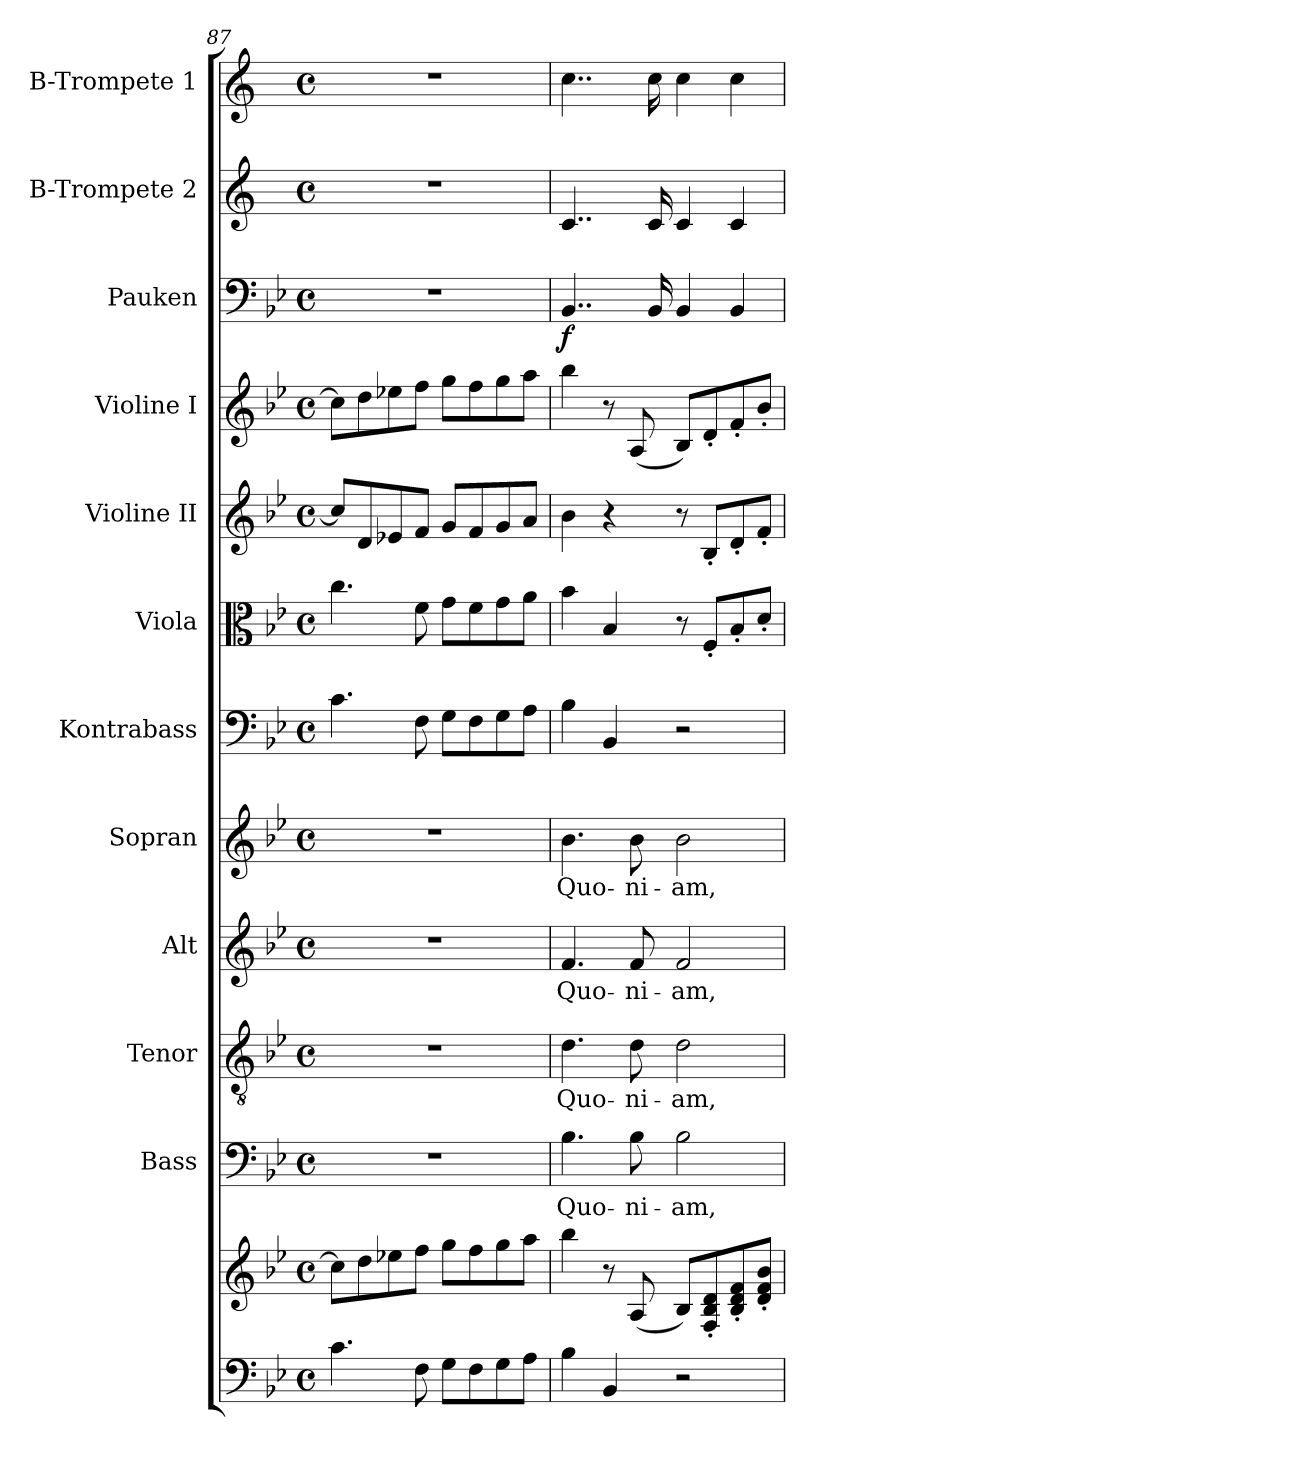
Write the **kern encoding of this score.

**kern	**kern	**kern	**text	**kern	**text	**kern	**text	**kern	**text	**kern	**kern	**kern	**kern	**kern	**dynam	**kern	**kern
*part12	*part12	*part11	*part11	*part10	*part10	*part9	*part9	*part8	*part8	*part7	*part6	*part5	*part4	*part3	*part3	*part2	*part1
*staff13	*staff12	*staff11	*staff11	*staff10	*staff10	*staff9	*staff9	*staff8	*staff8	*staff7	*staff6	*staff5	*staff4	*staff3	*staff3	*staff2	*staff1
*	*	*I"Bass	*	*I"Tenor	*	*I"Alt	*	*I"Sopran	*	*I"Kontrabass	*I"Viola	*I"Violine II	*I"Violine I	*I"Pauken	*	*I"B-Trompete 2	*I"B-Trompete 1
*	*	*I'B.	*	*I'T.	*	*I'A.	*	*I'S.	*	*I'Kb.	*I'Vla.	*I'Vl. II	*I'Vl. I	*I'Pk.	*	*I'B Trp. 2	*I'B Trp. 1
*clefF4	*clefG2	*clefF4	*	*clefGv2	*	*clefG2	*	*clefG2	*	*clefF4	*clefC3	*clefG2	*clefG2	*clefF4	*	*clefG2	*clefG2
*	*	*	*	*	*	*	*	*	*	*ITrd7c12	*	*	*	*	*	*ITrd1c2	*ITrd1c2
*k[b-e-]	*k[b-e-]	*k[b-e-]	*	*k[b-e-]	*	*k[b-e-]	*	*k[b-e-]	*	*k[b-e-]	*k[b-e-]	*k[b-e-]	*k[b-e-]	*k[b-e-]	*	*k[b-e-]	*k[b-e-]
*B-:	*B-:	*B-:	*	*B-:	*	*B-:	*	*B-:	*	*B-:	*B-:	*B-:	*B-:	*B-:	*	*B-:	*B-:
*M4/4	*M4/4	*M4/4	*	*M4/4	*	*M4/4	*	*M4/4	*	*M4/4	*M4/4	*M4/4	*M4/4	*M4/4	*	*M4/4	*M4/4
*met(c)	*met(c)	*met(c)	*	*met(c)	*	*met(c)	*	*met(c)	*	*met(c)	*met(c)	*met(c)	*met(c)	*met(c)	*	*met(c)	*met(c)
=87	=87	=87	=87	=87	=87	=87	=87	=87	=87	=87	=87	=87	=87	=87	=87	=87	=87
4.c\	8cc\L]	1r	.	1r	.	1r	.	1r	.	4.C\	4.cc\	8cc/L]	8cc\L]	1r	.	1r	1r
.	8dd\	.	.	.	.	.	.	.	.	.	.	8d/	8dd\	.	.	.	.
.	8ee-X\	.	.	.	.	.	.	.	.	.	.	8e-X/	8ee-X\	.	.	.	.
8F\	8ff\J	.	.	.	.	.	.	.	.	8FF\	8f\	8f/J	8ff\J	.	.	.	.
8G\L	8gg\L	.	.	.	.	.	.	.	.	8GG\L	8g\L	8g/L	8gg\L	.	.	.	.
8F\	8ff\	.	.	.	.	.	.	.	.	8FF\	8f\	8f/	8ff\	.	.	.	.
8G\	8gg\	.	.	.	.	.	.	.	.	8GG\	8g\	8g/	8gg\	.	.	.	.
8A\J	8aa\J	.	.	.	.	.	.	.	.	8AA\J	8a\J	8a/J	8aa\J	.	.	.	.
=88	=88	=88	=88	=88	=88	=88	=88	=88	=88	=88	=88	=88	=88	=88	=88	=88	=88
!	!	!	!LO:LY:b	!	!LO:LY:b	!	!LO:LY:b	!	!LO:LY:b	!	!	!	!	!	!LO:DY:b	!	!
4B-\	4bb-\	4.B-\	Quo-	4.d\	Quo-	4.f/	Quo-	4.b-\	Quo-	4BB-\	4b-\	4b-\	4bb-\	4..BB-/	f	4..B-/	4..b-\
4BB-/	8r	.	.	.	.	.	.	.	.	4BBB-/	4B-/	4r	8r	.	.	.	.
!	!	!	!LO:LY:b	!	!LO:LY:b	!	!LO:LY:b	!	!LO:LY:b	!	!	!	!	!	!	!	!
.	(<8A/	8B-\	-ni-	8d\	-ni-	8f/	-ni-	8b-\	-ni-	.	.	.	(<8A/	.	.	.	.
.	.	.	.	.	.	.	.	.	.	.	.	.	.	16BB-/	.	16B-/	16b-\
!	!	!	!LO:LY:b	!	!LO:LY:b	!	!LO:LY:b	!	!LO:LY:b	!	!	!	!	!	!	!	!
2r	8B-/L)	2B-\	-am,	2d\	-am,	2f/	-am,	2b-\	-am,	2r	8r	8r	8B-/L)	4BB-/	.	4B-/	4b-\
.	8F/'< 8B-/'< 8d/'<	.	.	.	.	.	.	.	.	.	8F'</L	8B-'</L	8d'</	.	.	.	.
.	8B-/'< 8d/'< 8f/'<	.	.	.	.	.	.	.	.	.	8B-'</	8d'</	8f'</	4BB-/	.	4B-/	4b-\
.	8d/'< 8f/'< 8b-/'<J	.	.	.	.	.	.	.	.	.	8d'</J	8f'</J	8b-'</J	.	.	.	.
=	=	=	=	=	=	=	=	=	=	=	=	=	=	=	=	=	=
*-	*-	*-	*-	*-	*-	*-	*-	*-	*-	*-	*-	*-	*-	*-	*-	*-	*-
